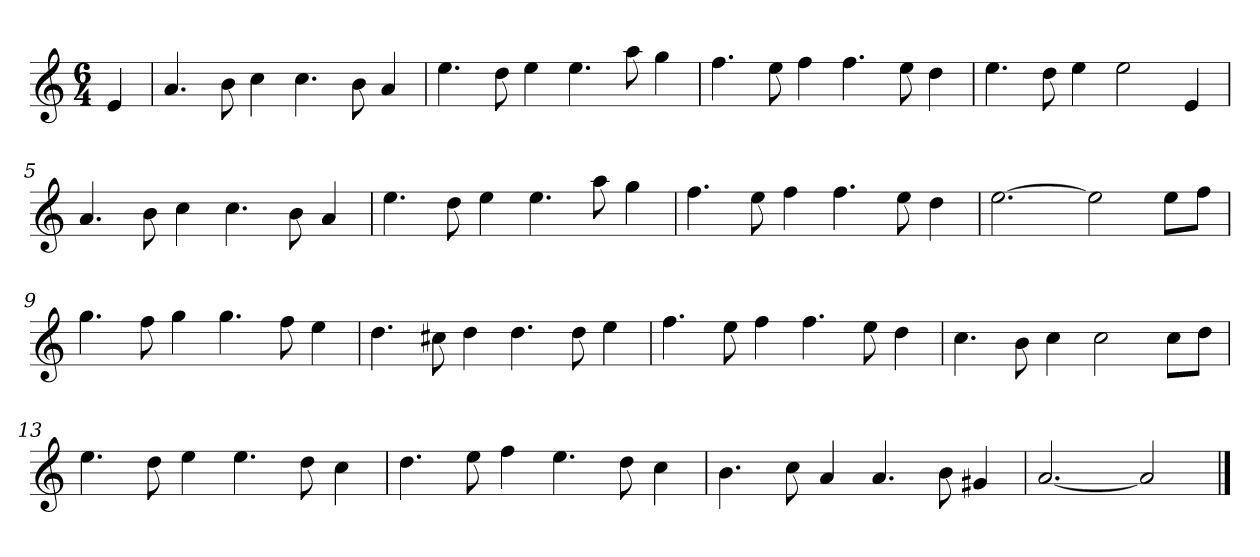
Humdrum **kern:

**kern
*part1
*staff1
*k[]
*M6/4
*MM120
=
4e
=1
4.a
8b
4cc
4.cc
8b
4a
=2
4.ee
8dd
4ee
4.ee
8aa
4gg
=3
4.ff
8ee
4ff
4.ff
8ee
4dd
=4
4.ee
8dd
4ee
2ee
4e
=5
4.a
8b
4cc
4.cc
8b
4a
=6
4.ee
8dd
4ee
4.ee
8aa
4gg
=7
4.ff
8ee
4ff
4.ff
8ee
4dd
=8
[2.ee
2ee]
8eeL
8ffJ
=9
4.gg
8ff
4gg
4.gg
8ff
4ee
=10
4.dd
8cc#X
4dd
4.dd
8dd
4ee
=11
4.ff
8ee
4ff
4.ff
8ee
4dd
=12
4.cc
8b
4cc
2cc
8ccL
8ddJ
=13
4.ee
8dd
4ee
4.ee
8dd
4cc
=14
4.dd
8ee
4ff
4.ee
8dd
4cc
=15
4.b
8cc
4a
4.a
8b
4g#X
=16
[2.a
2a]
==
*-
